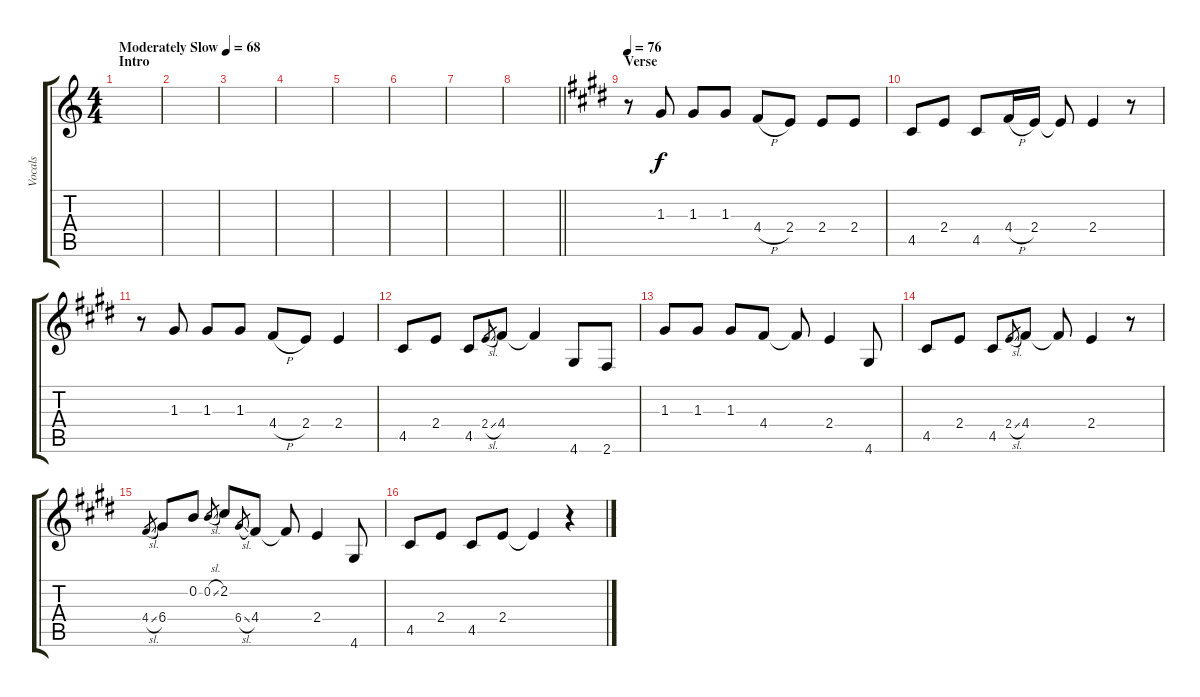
\track ("Vocals" "Vocals") {instrument electricguitarjazz}
\staff {score tabs}
\tuning (E4 B3 G3 D3 A2 E2) {hide}
\ts (4 4)
\section ("" "Intro")
\tempo (68 "Moderately Slow")
\clef g2
\ks c
|
|
|
|
|
|
|
\barLineRight lightlight
|
\section ("" "Verse")
\tempo 76
\ks e
r.8 1.3.8 1.3.8 1.3.8 4.4{h}.8 2.4.8 2.4.8 2.4.8 |
4.5.8 2.4.8 4.5.8 4.4{h}.16 2.4.16 2.4{t}.8 2.4.4 r.8 |
r.8 1.3.8 1.3.8 1.3.8 4.4{h}.8 2.4.8 2.4.4 |
4.5.8 2.4.8 4.5.8 2.4{sl}.8{gr} 4.4.8 4.4{t}.4 4.6.8 2.6.8 |
1.3.8 1.3.8 1.3.8 4.4.8 4.4{t}.8 2.4.4 4.6.8 |
4.5.8 2.4.8 4.5.8 2.4{sl}.8{gr} 4.4.8 4.4{t}.8 2.4.4 r.8 |
4.4{sl}.8{gr} 6.4.8 0.2.8 0.2{sl}.8{gr} 2.2.8 6.4{sl}.8{gr} 4.4.8 4.4{t}.8 2.4.4 4.6.8 |
4.5.8 2.4.8 4.5.8 2.4.8 2.4{t}.4 r.4
